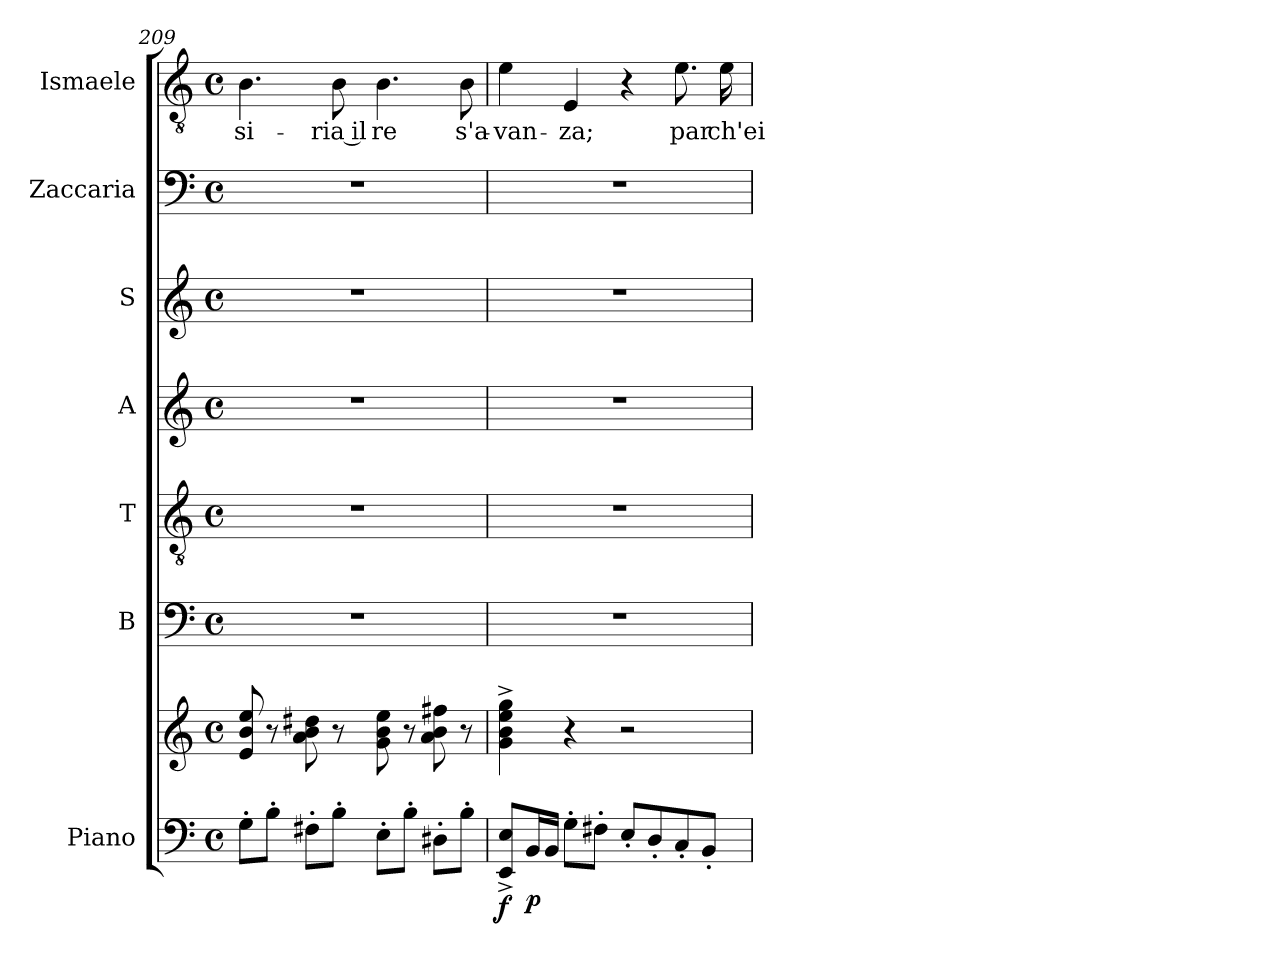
**kern	**kern	**dynam	**kern	**kern	**kern	**kern	**kern	**kern	**text
*part7	*part7	*part7	*part6	*part5	*part4	*part3	*part2	*part1	*part1
*staff8	*staff7	*staff7/8	*staff6	*staff5	*staff4	*staff3	*staff2	*staff1	*staff1
*I"Piano	*	*	*I"B	*I"T	*I"A	*I"S	*I"Zaccaria	*I"Ismaele	*
*I'Pno	*	*	*I'B	*I'T	*I'A	*I'S	*	*	*
*clefF4	*clefG2	*	*clefF4	*clefGv2	*clefG2	*clefG2	*clefF4	*clefGv2	*
*k[]	*k[]	*	*k[]	*k[]	*k[]	*k[]	*k[]	*k[]	*
*M4/4	*M4/4	*	*M4/4	*M4/4	*M4/4	*M4/4	*M4/4	*M4/4	*
*met(c)	*met(c)	*	*met(c)	*met(c)	*met(c)	*met(c)	*met(c)	*met(c)	*
=209	=209	=209	=209	=209	=209	=209	=209	=209	=209
!	!	!	!	!	!	!	!	!	!LO:LY:b
8G'\L	8e/ 8b/ 8ee/	.	1r	1r	1r	1r	1r	4.B\	-si-
8B'\J	8r	.	.	.	.	.	.	.	.
8F#X'\L	8a\ 8b\ 8dd#X\	.	.	.	.	.	.	.	.
!	!	!	!	!	!	!	!	!	!LO:LY:b
8B'\J	8r	.	.	.	.	.	.	8B\	-ria il
!	!	!	!	!	!	!	!	!	!LO:LY:b
8E'\L	8g\ 8b\ 8ee\	.	.	.	.	.	.	4.B\	re
8B'\J	8r	.	.	.	.	.	.	.	.
8D#X'\L	8a\ 8b\ 8ff#X\	.	.	.	.	.	.	.	.
!	!	!	!	!	!	!	!	!	!LO:LY:b
8B'\J	8r	.	.	.	.	.	.	8B\	s'a-
!!LO:LB:g=z
=210	=210	=210	=210	=210	=210	=210	=210	=210	=210
!	!	!LO:DY:b=2	!	!	!	!	!	!	!LO:LY:b
8EE/^ 8E/^L	4g\^ 4b\^ 4ee\^ 4gg\^	f	1r	1r	1r	1r	1r	4e\	-van-
!	!	!LO:DY:b=2	!	!	!	!	!	!	!
16BB/L	.	p	.	.	.	.	.	.	.
16BB/JJ	.	.	.	.	.	.	.	.	.
!	!	!	!	!	!	!	!	!	!LO:LY:b
8G'\L	4r	.	.	.	.	.	.	4E/	-za;
8F#X'\J	.	.	.	.	.	.	.	.	.
8E'/L	2r	.	.	.	.	.	.	4r	.
8D'/	.	.	.	.	.	.	.	.	.
!	!	!	!	!	!	!	!	!	!LO:LY:b
8C'/	.	.	.	.	.	.	.	8.e\	par
8BB'/J	.	.	.	.	.	.	.	.	.
!	!	!	!	!	!	!	!	!	!LO:LY:b
.	.	.	.	.	.	.	.	16e\	ch'ei
=	=	=	=	=	=	=	=	=	=
*-	*-	*-	*-	*-	*-	*-	*-	*-	*-
